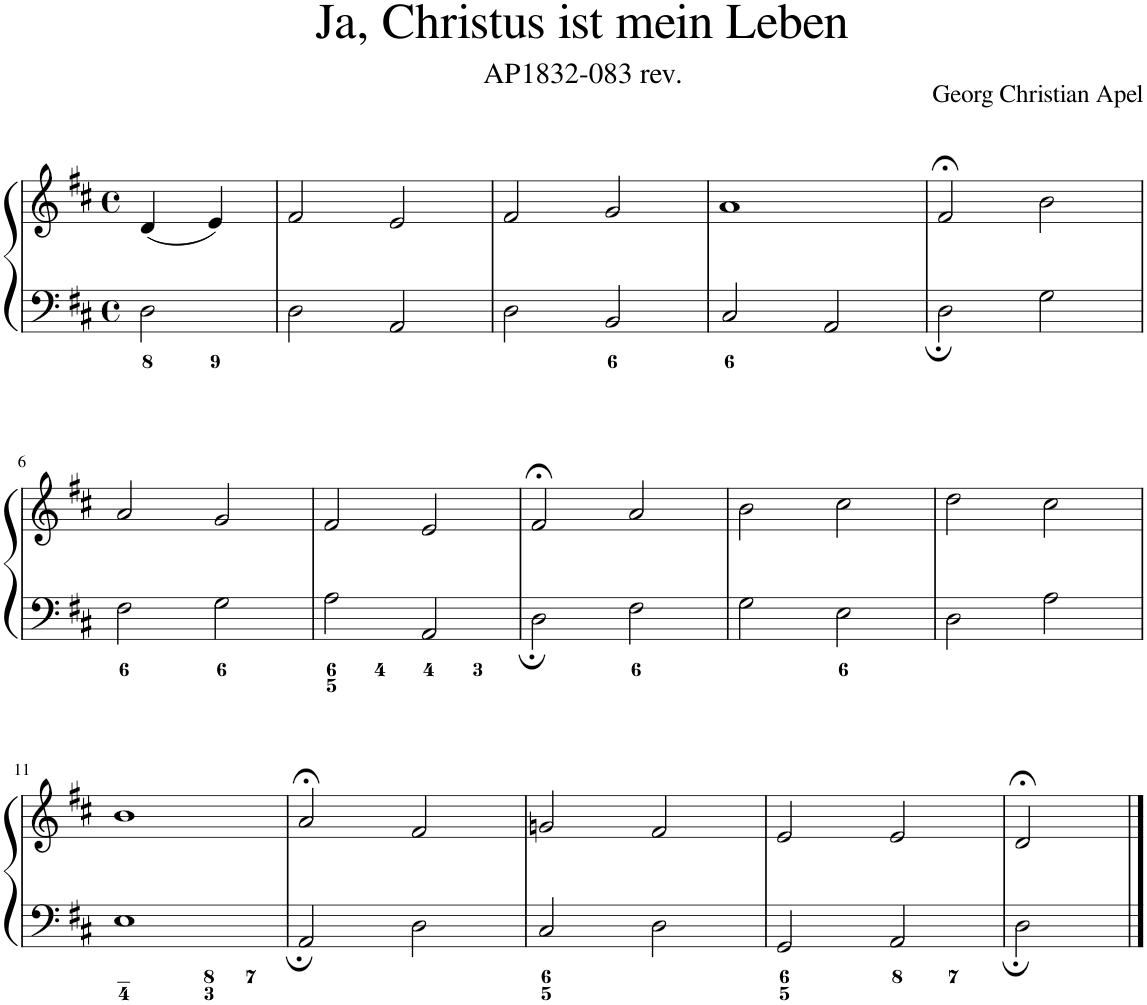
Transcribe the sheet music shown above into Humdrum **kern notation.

**kern	**kern
*part1	*part1
*staff2	*staff1
*I"Piano	*
*I'Pno.	*
*clefF4	*clefG2
*k[f#c#]	*k[f#c#]
*M4/4	*M4/4
*met(c)	*met(c)
=1	=1
2D\	(4d/
.	4e/)
=2	=2
2D\	2f#/
2AA/	2e/
=3	=3
2D\	2f#/
2BB/	2g/
=4	=4
2C#/	1a
2AA/	.
=5	=5
2D\	2f#;</
2G\	2b\
!!LO:LB:g=z
=6	=6
2F#\	2a/
2G\	2g/
=7	=7
2A\	2f#/
2AA/	2e/
=8	=8
2D\	2f#;</
2F#\	2a/
=9	=9
2G\	2b\
2E\	2cc#\
=10	=10
2D\	2dd\
2A\	2cc#\
!!LO:LB:g=z
=11	=11
1E	1b
=12	=12
2AA/	2a;</
2D\	2f#/
=13	=13
2C#/	2gn/
2D\	2f#/
=14	=14
2GG/	2e/
2AA/	2e/
=15	=15
2D\	2d;</
==	==
*-	*-
